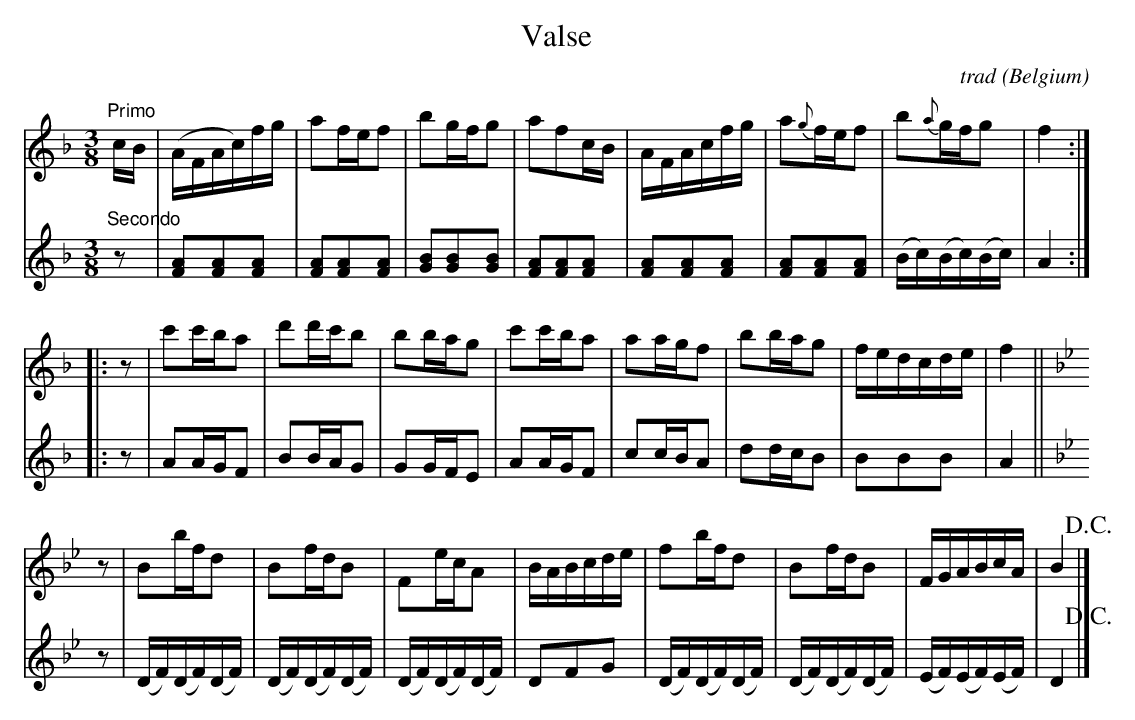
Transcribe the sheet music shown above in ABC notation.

X:1
T:Valse
C:trad
O:Belgium
M:3/8
L:1/16
K:C
[V:1]"Primo"
K:Fmaj
cB|(AFAc)fg|a2fef2|b2gfg2|a2f2cB|AFAcfg|a2{g}fef2|b2{a}gfg2|f4:|
|:z2|c'2c'ba2|d'2d'c'b2|b2bag2|c'2c'ba2|a2agf2|b2bag2|fedcde|f4||
K:Bbmaj
z2|B2bfd2|B2fdB2|F2ecA2|BABcde|f2bfd2|B2fdB2|FGABcA|B4!D.C.!|]
[V:2]"Secondo"
K:Fmaj
z2|[FA]2[FA]2[FA]2|[FA]2[FA]2[FA]2|[GB]2[GB]2[GB]2|[FA]2[FA]2[FA]2|[FA]2[FA]2[FA]2|[FA]2[FA]2[FA]2|(Bc)(Bc)(Bc)|A4:|
|:z2|A2AGF2|B2BAG2|G2GFE2|A2AGF2|c2cBA2|d2dcB2|B2B2B2|A4||
K:Bbmaj
z2|(DF)(DF)(DF)|(DF)(DF)(DF)|(DF)(DF)(DF)|D2F2G2|(DF)(DF)(DF)|(DF)(DF)(DF)|(EF)(EF)(EF)|D4!D.C.!|]
